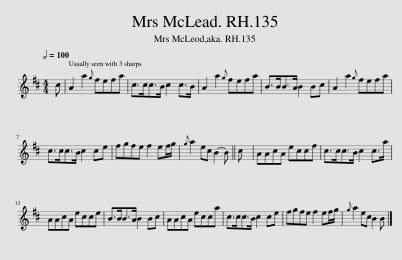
X:1
L:1/8
Q:1/2=100
M:4/4
I:linebreak $
K:D
V:1 treble
V:1
 c | A2 a2{g} fefa | c>cc>B c2 c>B | A2 a2{g} fefa | B>BB>A B2 Bc | %5
 A2 a2{g} fefa |$ c>cc>B c2 ce | fgfe f2 ef/g/ |{g} a2 ec B2- B || c | %10
 AAcA eccf | c>cc>B c2 c>a |$ AAcA ecce | B>BB>A B2 Bc | AAcA ecca | %15
 c>cc>B c2 ce | fgfe f2 ef/g/ |{g} a2 ec B2 B |] %18
